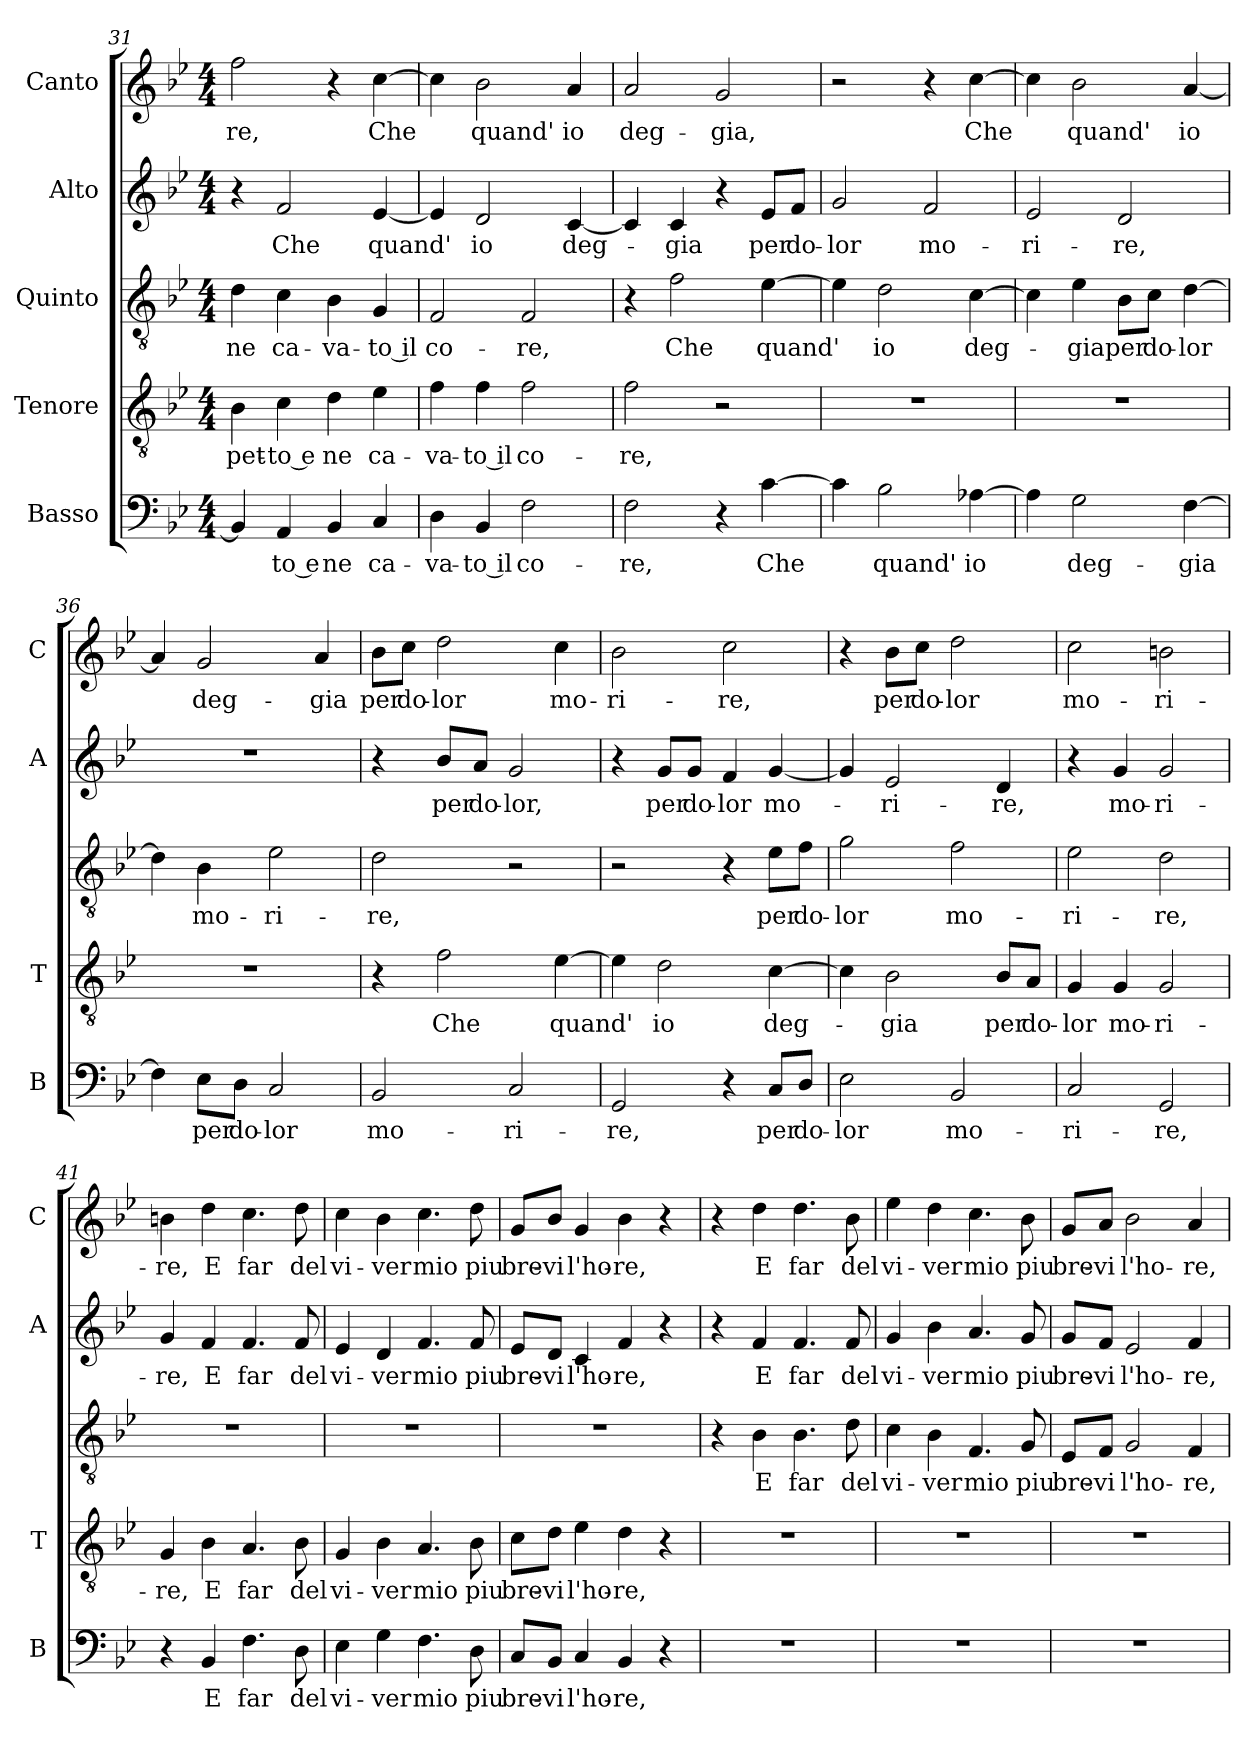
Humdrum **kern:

**kern	**text	**kern	**text	**kern	**text	**kern	**text	**kern	**text
*part5	*part5	*part4	*part4	*part3	*part3	*part2	*part2	*part1	*part1
*staff5	*staff5	*staff4	*staff4	*staff3	*staff3	*staff2	*staff2	*staff1	*staff1
*I"Basso	*	*I"Tenore	*	*I"Quinto	*	*I"Alto	*	*I"Canto	*
*I'B	*	*I'T	*	*	*	*I'A	*	*I'C	*
!!LO:LB:g=z
*clefF4	*	*clefGv2	*	*clefGv2	*	*clefG2	*	*clefG2	*
*k[b-e-]	*	*k[b-e-]	*	*k[b-e-]	*	*k[b-e-]	*	*k[b-e-]	*
*B-:	*	*B-:	*	*B-:	*	*B-:	*	*B-:	*
*M4/4	*	*M4/4	*	*M4/4	*	*M4/4	*	*M4/4	*
=31	=31	=31	=31	=31	=31	=31	=31	=31	=31
!	!	!	!LO:LY:b	!	!LO:LY:b	!	!	!	!LO:LY:b
4BB-/]	.	4B-\	pet-	4d\	ne	4r	.	2ff\	-re,
!	!LO:LY:b	!	!LO:LY:b	!	!LO:LY:b	!	!LO:LY:b	!	!
4AA/	-to e	4c\	-to e	4c\	ca-	2f/	Che	.	.
!	!LO:LY:b	!	!LO:LY:b	!	!LO:LY:b	!	!	!	!
4BB-/	ne	4d\	ne	4B-\	-va-	.	.	4r	.
!	!LO:LY:b	!	!LO:LY:b	!	!LO:LY:b	!	!LO:LY:b	!	!LO:LY:b
4C/	ca-	4e-\	ca-	4G/	-to il	[4e-/	quand'	[4cc\	Che
=32	=32	=32	=32	=32	=32	=32	=32	=32	=32
!	!LO:LY:b	!	!LO:LY:b	!	!LO:LY:b	!	!	!	!
4D\	-va-	4f\	-va-	2F/	co-	4e-/]	.	4cc\]	.
!	!LO:LY:b	!	!LO:LY:b	!	!	!	!LO:LY:b	!	!LO:LY:b
4BB-/	-to il	4f\	-to il	.	.	2d/	io	2b-\	quand'
!	!LO:LY:b	!	!LO:LY:b	!	!LO:LY:b	!	!	!	!
2F\	co-	2f\	co-	2F/	-re,	.	.	.	.
!	!	!	!	!	!	!	!LO:LY:b	!	!LO:LY:b
.	.	.	.	.	.	[4c/	deg-	4a/	io
=33	=33	=33	=33	=33	=33	=33	=33	=33	=33
!	!LO:LY:b	!	!LO:LY:b	!	!	!	!	!	!LO:LY:b
2F\	-re,	2f\	-re,	4r	.	4c/]	.	2a/	deg-
!	!	!	!	!	!LO:LY:b	!	!LO:LY:b	!	!
.	.	.	.	2f\	Che	4c/	-gia	.	.
!	!	!	!	!	!	!	!	!	!LO:LY:b
4r	.	2r	.	.	.	4r	.	2g/	-gia,
!	!LO:LY:b	!	!	!	!LO:LY:b	!	!LO:LY:b	!	!
[4c\	Che	.	.	[4e-\	quand'	8e-/L	per	.	.
!	!	!	!	!	!	!	!LO:LY:b	!	!
.	.	.	.	.	.	8f/J	do-	.	.
=34	=34	=34	=34	=34	=34	=34	=34	=34	=34
!	!	!	!	!	!	!	!LO:LY:b	!	!
4c\]	.	1r	.	4e-\]	.	2g/	-lor	2r	.
!	!LO:LY:b	!	!	!	!LO:LY:b	!	!	!	!
2B-\	quand'	.	.	2d\	io	.	.	.	.
!	!	!	!	!	!	!	!LO:LY:b	!	!
.	.	.	.	.	.	2f/	mo-	4r	.
!	!LO:LY:b	!	!	!	!LO:LY:b	!	!	!	!LO:LY:b
[4A-X\	io	.	.	[4c\	deg-	.	.	[4cc\	Che
=35	=35	=35	=35	=35	=35	=35	=35	=35	=35
!	!	!	!	!	!	!	!LO:LY:b	!	!
4A-\]	.	1r	.	4c\]	.	2e-/	-ri-	4cc\]	.
!	!LO:LY:b	!	!	!	!LO:LY:b	!	!	!	!LO:LY:b
2G\	deg-	.	.	4e-\	-gia	.	.	2b-\	quand'
!	!	!	!	!	!LO:LY:b	!	!LO:LY:b	!	!
.	.	.	.	8B-\L	per	2d/	-re,	.	.
!	!	!	!	!	!LO:LY:b	!	!	!	!
.	.	.	.	8c\J	do-	.	.	.	.
!	!LO:LY:b	!	!	!	!LO:LY:b	!	!	!	!LO:LY:b
[4F\	-gia	.	.	[4d\	-lor	.	.	[4a/	io
=36	=36	=36	=36	=36	=36	=36	=36	=36	=36
4F\]	.	1r	.	4d\]	.	1r	.	4a/]	.
!	!LO:LY:b	!	!	!	!LO:LY:b	!	!	!	!LO:LY:b
8E-\L	per	.	.	4B-\	mo-	.	.	2g/	deg-
!	!LO:LY:b	!	!	!	!	!	!	!	!
8D\J	do-	.	.	.	.	.	.	.	.
!	!LO:LY:b	!	!	!	!LO:LY:b	!	!	!	!
2C/	-lor	.	.	2e-\	-ri-	.	.	.	.
!	!	!	!	!	!	!	!	!	!LO:LY:b
.	.	.	.	.	.	.	.	4a/	-gia
!!LO:PB:g=z
=37	=37	=37	=37	=37	=37	=37	=37	=37	=37
!	!LO:LY:b	!	!	!	!LO:LY:b	!	!	!	!LO:LY:b
2BB-/	mo-	4r	.	2d\	-re,	4r	.	8b-\L	per
!	!	!	!	!	!	!	!	!	!LO:LY:b
.	.	.	.	.	.	.	.	8cc\J	do-
!	!	!	!LO:LY:b	!	!	!	!LO:LY:b	!	!LO:LY:b
.	.	2f\	Che	.	.	8b-/L	per	2dd\	-lor
!	!	!	!	!	!	!	!LO:LY:b	!	!
.	.	.	.	.	.	8a/J	do-	.	.
!	!LO:LY:b	!	!	!	!	!	!LO:LY:b	!	!
2C/	-ri-	.	.	2r	.	2g/	-lor,	.	.
!	!	!	!LO:LY:b	!	!	!	!	!	!LO:LY:b
.	.	[4e-\	quand'	.	.	.	.	4cc\	mo-
=38	=38	=38	=38	=38	=38	=38	=38	=38	=38
!	!LO:LY:b	!	!	!	!	!	!	!	!LO:LY:b
2GG/	-re,	4e-\]	.	2r	.	4r	.	2b-\	-ri-
!	!	!	!LO:LY:b	!	!	!	!LO:LY:b	!	!
.	.	2d\	io	.	.	8g/L	per	.	.
!	!	!	!	!	!	!	!LO:LY:b	!	!
.	.	.	.	.	.	8g/J	do-	.	.
!	!	!	!	!	!	!	!LO:LY:b	!	!LO:LY:b
4r	.	.	.	4r	.	4f/	-lor	2cc\	-re,
!	!LO:LY:b	!	!LO:LY:b	!	!LO:LY:b	!	!LO:LY:b	!	!
8C/L	per	[4c\	deg-	8e-\L	per	[4g/	mo-	.	.
!	!LO:LY:b	!	!	!	!LO:LY:b	!	!	!	!
8D/J	do-	.	.	8f\J	do-	.	.	.	.
=39	=39	=39	=39	=39	=39	=39	=39	=39	=39
!	!LO:LY:b	!	!	!	!LO:LY:b	!	!	!	!
2E-\	-lor	4c\]	.	2g\	-lor	4g/]	.	4r	.
!	!	!	!LO:LY:b	!	!	!	!LO:LY:b	!	!LO:LY:b
.	.	2B-\	-gia	.	.	2e-/	-ri-	8b-\L	per
!	!	!	!	!	!	!	!	!	!LO:LY:b
.	.	.	.	.	.	.	.	8cc\J	do-
!	!LO:LY:b	!	!	!	!LO:LY:b	!	!	!	!LO:LY:b
2BB-/	mo-	.	.	2f\	mo-	.	.	2dd\	-lor
!	!	!	!LO:LY:b	!	!	!	!LO:LY:b	!	!
.	.	8B-/L	per	.	.	4d/	-re,	.	.
!	!	!	!LO:LY:b	!	!	!	!	!	!
.	.	8A/J	do-	.	.	.	.	.	.
=40	=40	=40	=40	=40	=40	=40	=40	=40	=40
!	!LO:LY:b	!	!LO:LY:b	!	!LO:LY:b	!	!	!	!LO:LY:b
2C/	-ri-	4G/	-lor	2e-\	-ri-	4r	.	2cc\	mo-
!	!	!	!LO:LY:b	!	!	!	!LO:LY:b	!	!
.	.	4G/	mo-	.	.	4g/	mo-	.	.
!	!LO:LY:b	!	!LO:LY:b	!	!LO:LY:b	!	!LO:LY:b	!	!LO:LY:b
2GG/	-re,	2G/	-ri-	2d\	-re,	2g/	-ri-	2bn\	-ri-
=41	=41	=41	=41	=41	=41	=41	=41	=41	=41
!	!	!	!LO:LY:b	!	!	!	!LO:LY:b	!	!LO:LY:b
4r	.	4G/	-re,	1r	.	4g/	-re,	4bn\	-re,
!	!LO:LY:b	!	!LO:LY:b	!	!	!	!LO:LY:b	!	!LO:LY:b
4BB-/	E	4B-\	E	.	.	4f/	E	4dd\	E
!	!LO:LY:b	!	!LO:LY:b	!	!	!	!LO:LY:b	!	!LO:LY:b
4.F\	far	4.A/	far	.	.	4.f/	far	4.cc\	far
!	!LO:LY:b	!	!LO:LY:b	!	!	!	!LO:LY:b	!	!LO:LY:b
8D\	del	8B-\	del	.	.	8f/	del	8dd\	del
=42	=42	=42	=42	=42	=42	=42	=42	=42	=42
!	!LO:LY:b	!	!LO:LY:b	!	!	!	!LO:LY:b	!	!LO:LY:b
4E-\	vi-	4G/	vi-	1r	.	4e-/	vi-	4cc\	vi-
!	!LO:LY:b	!	!LO:LY:b	!	!	!	!LO:LY:b	!	!LO:LY:b
4G\	-ver	4B-\	-ver	.	.	4d/	-ver	4b-\	-ver
!	!LO:LY:b	!	!LO:LY:b	!	!	!	!LO:LY:b	!	!LO:LY:b
4.F\	mio	4.A/	mio	.	.	4.f/	mio	4.cc\	mio
!	!LO:LY:b	!	!LO:LY:b	!	!	!	!LO:LY:b	!	!LO:LY:b
8D\	piu	8B-\	piu	.	.	8f/	piu	8dd\	piu
!!LO:LB:g=z
=43	=43	=43	=43	=43	=43	=43	=43	=43	=43
!	!LO:LY:b	!	!LO:LY:b	!	!	!	!LO:LY:b	!	!LO:LY:b
8C/L	bre-	8c\L	bre-	1r	.	8e-/L	bre-	8g/L	bre-
!	!LO:LY:b	!	!LO:LY:b	!	!	!	!LO:LY:b	!	!LO:LY:b
8BB-/J	-vi	8d\J	-vi	.	.	8d/J	-vi	8b-/J	-vi
!	!LO:LY:b	!	!LO:LY:b	!	!	!	!LO:LY:b	!	!LO:LY:b
4C/	l'ho-	4e-\	l'ho-	.	.	4c/	l'ho-	4g/	l'ho-
!	!LO:LY:b	!	!LO:LY:b	!	!	!	!LO:LY:b	!	!LO:LY:b
4BB-/	-re,	4d\	-re,	.	.	4f/	-re,	4b-\	-re,
4r	.	4r	.	.	.	4r	.	4r	.
=44	=44	=44	=44	=44	=44	=44	=44	=44	=44
1r	.	1r	.	4r	.	4r	.	4r	.
!	!	!	!	!	!LO:LY:b	!	!LO:LY:b	!	!LO:LY:b
.	.	.	.	4B-\	E	4f/	E	4dd\	E
!	!	!	!	!	!LO:LY:b	!	!LO:LY:b	!	!LO:LY:b
.	.	.	.	4.B-\	far	4.f/	far	4.dd\	far
!	!	!	!	!	!LO:LY:b	!	!LO:LY:b	!	!LO:LY:b
.	.	.	.	8d\	del	8f/	del	8b-\	del
=45	=45	=45	=45	=45	=45	=45	=45	=45	=45
!	!	!	!	!	!LO:LY:b	!	!LO:LY:b	!	!LO:LY:b
1r	.	1r	.	4c\	vi-	4g/	vi-	4ee-\	vi-
!	!	!	!	!	!LO:LY:b	!	!LO:LY:b	!	!LO:LY:b
.	.	.	.	4B-\	-ver	4b-\	-ver	4dd\	-ver
!	!	!	!	!	!LO:LY:b	!	!LO:LY:b	!	!LO:LY:b
.	.	.	.	4.F/	mio	4.a/	mio	4.cc\	mio
!	!	!	!	!	!LO:LY:b	!	!LO:LY:b	!	!LO:LY:b
.	.	.	.	8G/	piu	8g/	piu	8b-\	piu
=46	=46	=46	=46	=46	=46	=46	=46	=46	=46
!	!	!	!	!	!LO:LY:b	!	!LO:LY:b	!	!LO:LY:b
1r	.	1r	.	8E-/L	bre-	8g/L	bre-	8g/L	bre-
!	!	!	!	!	!LO:LY:b	!	!LO:LY:b	!	!LO:LY:b
.	.	.	.	8F/J	-vi	8f/J	-vi	8a/J	-vi
!	!	!	!	!	!LO:LY:b	!	!LO:LY:b	!	!LO:LY:b
.	.	.	.	2G/	l'ho-	2e-/	l'ho-	2b-\	l'ho-
!	!	!	!	!	!LO:LY:b	!	!LO:LY:b	!	!LO:LY:b
.	.	.	.	4F/	-re,	4f/	-re,	4a/	-re,
=	=	=	=	=	=	=	=	=	=
*-	*-	*-	*-	*-	*-	*-	*-	*-	*-
